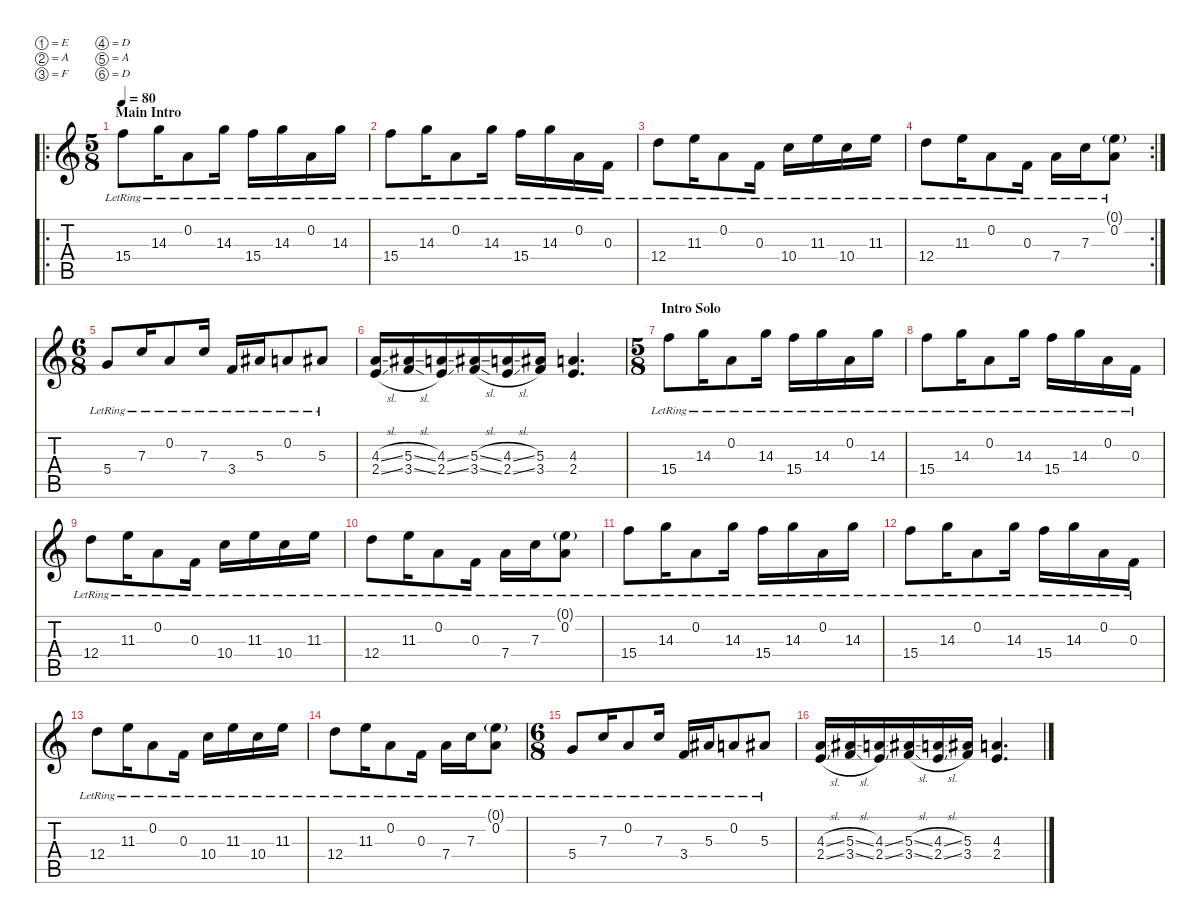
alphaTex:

\defaultSystemsLayout 4
\hideDynamics
\bracketExtendMode nobrackets
\singleTrackTrackNamePolicy hidden
\multiTrackTrackNamePolicy hidden
\firstSystemTrackNameMode fullname
\firstSystemTrackNameOrientation horizontal
\otherSystemsTrackNameOrientation horizontal
\track ("Mikael Akerfeldt" "n.guit.") {instrument electricguitarjazz}
\staff {score tabs}
\tuning (E4 A3 F3 D3 A2 D2)
\ro
\ts (5 8)
\section ("" "Main Intro")
\tempo 80
\clef g2
\ks c
15.4{lr}.8{dy f instrument electricguitarjazz beam Down} 14.3{lr}.16{beam Down} 0.2{lr}.8{beam Down} 14.3{lr}.16{beam Down} 15.4{lr}.16{beam Down} 14.3{lr}.16{beam Down} 0.2{lr}.16{beam Down} 14.3{lr}.16{beam Down} |
15.4{lr}.8{beam Down} 14.3{lr}.16{beam Down} 0.2{lr}.8{beam Down} 14.3{lr}.16{beam Down} 15.4{lr}.16{beam Down} 14.3{lr}.16{beam Down} 0.2{lr}.16{beam Down} 0.3{lr}.16{beam Down} |
12.4{lr}.8{beam Down} 11.3{lr}.16{beam Down} 0.2{lr}.8{beam Down} 0.3{lr}.16{beam Down} 10.4{lr}.16{beam Down} 11.3{lr}.16{beam Down} 10.4{lr}.16{beam Down} 11.3{lr}.16{beam Down} |
\rc 2
12.4{lr}.8{beam Down} 11.3{lr}.16{beam Down} 0.2{lr}.8{beam Down} 0.3{lr}.16{beam Down} 7.4{lr}.16{beam Down} 7.3{lr}.16{beam Down} (0.1{g lr} 0.2).8{beam Down} |
\ts (6 8)
5.4{lr}.8{beam Up} 7.3{lr}.16{beam Up} 0.2{lr}.8{beam Up} 7.3{lr}.16{beam Up} 3.4{lr}.16{beam Up} 5.3{lr acc #}.16{beam Up} 0.2{lr}.8{beam Up} 5.3{lr acc #}.8{beam Up} |
(4.3{sl} 2.4{sl}).16{beam Up} (5.3{sl acc #} 3.4{sl}).16{beam Up} (4.3{ss} 2.4{ss}).16{dy mf beam Up} (5.3{sl acc #} 3.4{sl}).16{dy mp beam Up} (4.3{sl} 2.4{sl}).16{beam Up} (5.3{acc #} 3.4).16{dy p beam Up} (4.3 2.4).4{d beam Up} |
\ts (5 8)
\section ("" "Intro Solo")
15.4{lr}.8{dy f beam Down} 14.3{lr}.16{beam Down} 0.2{lr}.8{beam Down} 14.3{lr}.16{beam Down} 15.4{lr}.16{beam Down} 14.3{lr}.16{beam Down} 0.2{lr}.16{beam Down} 14.3{lr}.16{beam Down} |
15.4{lr}.8{beam Down} 14.3{lr}.16{beam Down} 0.2{lr}.8{beam Down} 14.3{lr}.16{beam Down} 15.4{lr}.16{beam Down} 14.3{lr}.16{beam Down} 0.2{lr}.16{beam Down} 0.3{lr}.16{beam Down} |
12.4{lr}.8{beam Down} 11.3{lr}.16{beam Down} 0.2{lr}.8{beam Down} 0.3{lr}.16{beam Down} 10.4{lr}.16{beam Down} 11.3{lr}.16{beam Down} 10.4{lr}.16{beam Down} 11.3{lr}.16{beam Down} |
12.4{lr}.8{beam Down} 11.3{lr}.16{beam Down} 0.2{lr}.8{beam Down} 0.3{lr}.16{beam Down} 7.4{lr}.16{beam Down} 7.3{lr}.16{beam Down} (0.1{g lr} 0.2).8{beam Down} |
15.4{lr}.8{beam Down} 14.3{lr}.16{beam Down} 0.2{lr}.8{beam Down} 14.3{lr}.16{beam Down} 15.4{lr}.16{beam Down} 14.3{lr}.16{beam Down} 0.2{lr}.16{beam Down} 14.3{lr}.16{beam Down} |
15.4{lr}.8{beam Down} 14.3{lr}.16{beam Down} 0.2{lr}.8{beam Down} 14.3{lr}.16{beam Down} 15.4{lr}.16{beam Down} 14.3{lr}.16{beam Down} 0.2{lr}.16{beam Down} 0.3{lr}.16{beam Down} |
12.4{lr}.8{beam Down} 11.3{lr}.16{beam Down} 0.2{lr}.8{beam Down} 0.3{lr}.16{beam Down} 10.4{lr}.16{beam Down} 11.3{lr}.16{beam Down} 10.4{lr}.16{beam Down} 11.3{lr}.16{beam Down} |
12.4{lr}.8{beam Down} 11.3{lr}.16{beam Down} 0.2{lr}.8{beam Down} 0.3{lr}.16{beam Down} 7.4{lr}.16{beam Down} 7.3{lr}.16{beam Down} (0.1{g lr} 0.2).8{beam Down} |
\ts (6 8)
5.4{lr}.8{beam Up} 7.3{lr}.16{beam Up} 0.2{lr}.8{beam Up} 7.3{lr}.16{beam Up} 3.4{lr}.16{beam Up} 5.3{lr acc #}.16{beam Up} 0.2{lr}.8{beam Up} 5.3{lr acc #}.8{beam Up} |
(4.3{sl} 2.4{sl}).16{beam Up} (5.3{sl acc #} 3.4{sl}).16{beam Up} (4.3{ss} 2.4{ss}).16{dy mf beam Up} (5.3{sl acc #} 3.4{sl}).16{dy mp beam Up} (4.3{sl} 2.4{sl}).16{beam Up} (5.3{acc #} 3.4).16{dy p beam Up} (4.3 2.4).4{d beam Up}
